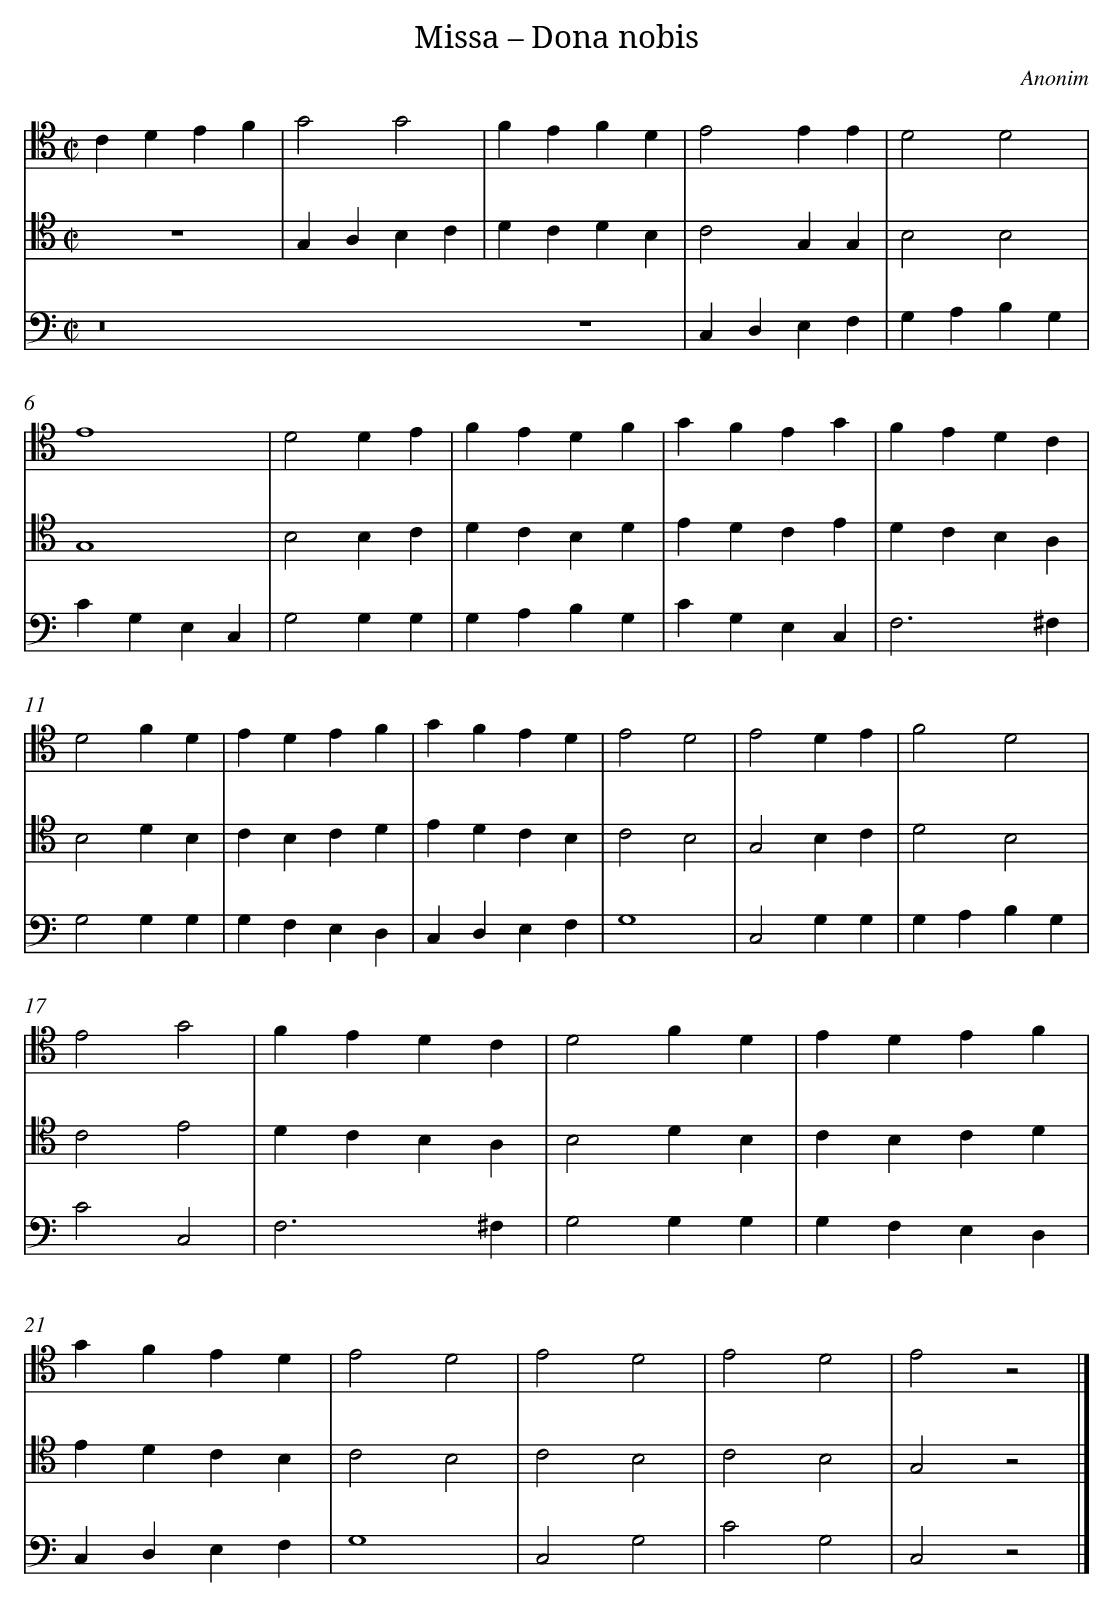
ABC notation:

X:1
T: Missa – Dona nobis
C: Anonim
L: 1/4
M: C|
V: 1 clef=tenor
V: 2 clef=tenor
V: 3 clef=bass
K: C
[V:1] CDEF |
[V:2] z4 |
[V:3] z8 [|]
[V:1] G2G2 |
[V:2] G,A,B,C |
[V:3]  [|]
[V:1] FEFD |
[V:2] DCDB, |
[V:3] z4 |
[V:1] E2EE |
[V:2] C2G,G, |
[V:3] C,D,E,F, |
[V:1] D2D2 |
[V:2] B,2B,2 |
[V:3] G,A,B,G, |
[V:1] E4 |
[V:2] G,4 |
[V:3] CG,E,C, |
[V:1] D2DE |
[V:2] B,2B,C |
[V:3] G,2G,G, |
[V:1] FEDF |
[V:2] DCB,D |
[V:3] G,A,B,G, |
[V:1] GFEG |
[V:2] EDCE |
[V:3] CG,E,C, |
[V:1] FEDC |
[V:2] DCB,A, |
[V:3] F,3^F, |
[V:1] D2FD |
[V:2] B,2DB, |
[V:3] G,2G,G, |
[V:1] EDEF |
[V:2] CB,CD |
[V:3] G,F,E,D, |
[V:1] GFED |
[V:2] EDCB, |
[V:3] C,D,E,F, |
[V:1] E2D2 |
[V:2] C2B,2 |
[V:3] G,4 |
[V:1] E2DE |
[V:2] G,2B,C |
[V:3] C,2G,G, |
[V:1] F2D2 |
[V:2] D2B,2 |
[V:3] G,A,B,G, |
[V:1] E2G2 |
[V:2] C2E2 |
[V:3] C2C,2 |
[V:1] FEDC |
[V:2] DCB,A, |
[V:3] F,3^F, |
[V:1] D2FD |
[V:2] B,2DB, |
[V:3] G,2G,G, |
[V:1] EDEF |
[V:2] CB,CD |
[V:3] G,F,E,D, |
[V:1] GFED |
[V:2] EDCB, |
[V:3] C,D,E,F, |
[V:1] E2D2 |
[V:2] C2B,2 |
[V:3] G,4 |
[V:1] E2D2 |
[V:2] C2B,2 |
[V:3] C,2G,2 |
[V:1] E2D2 |
[V:2] C2B,2 |
[V:3] C2G,2 |
[V:1] E2z2 |]
[V:2] G,2z2 |]
[V:3] C,2z2 |]
